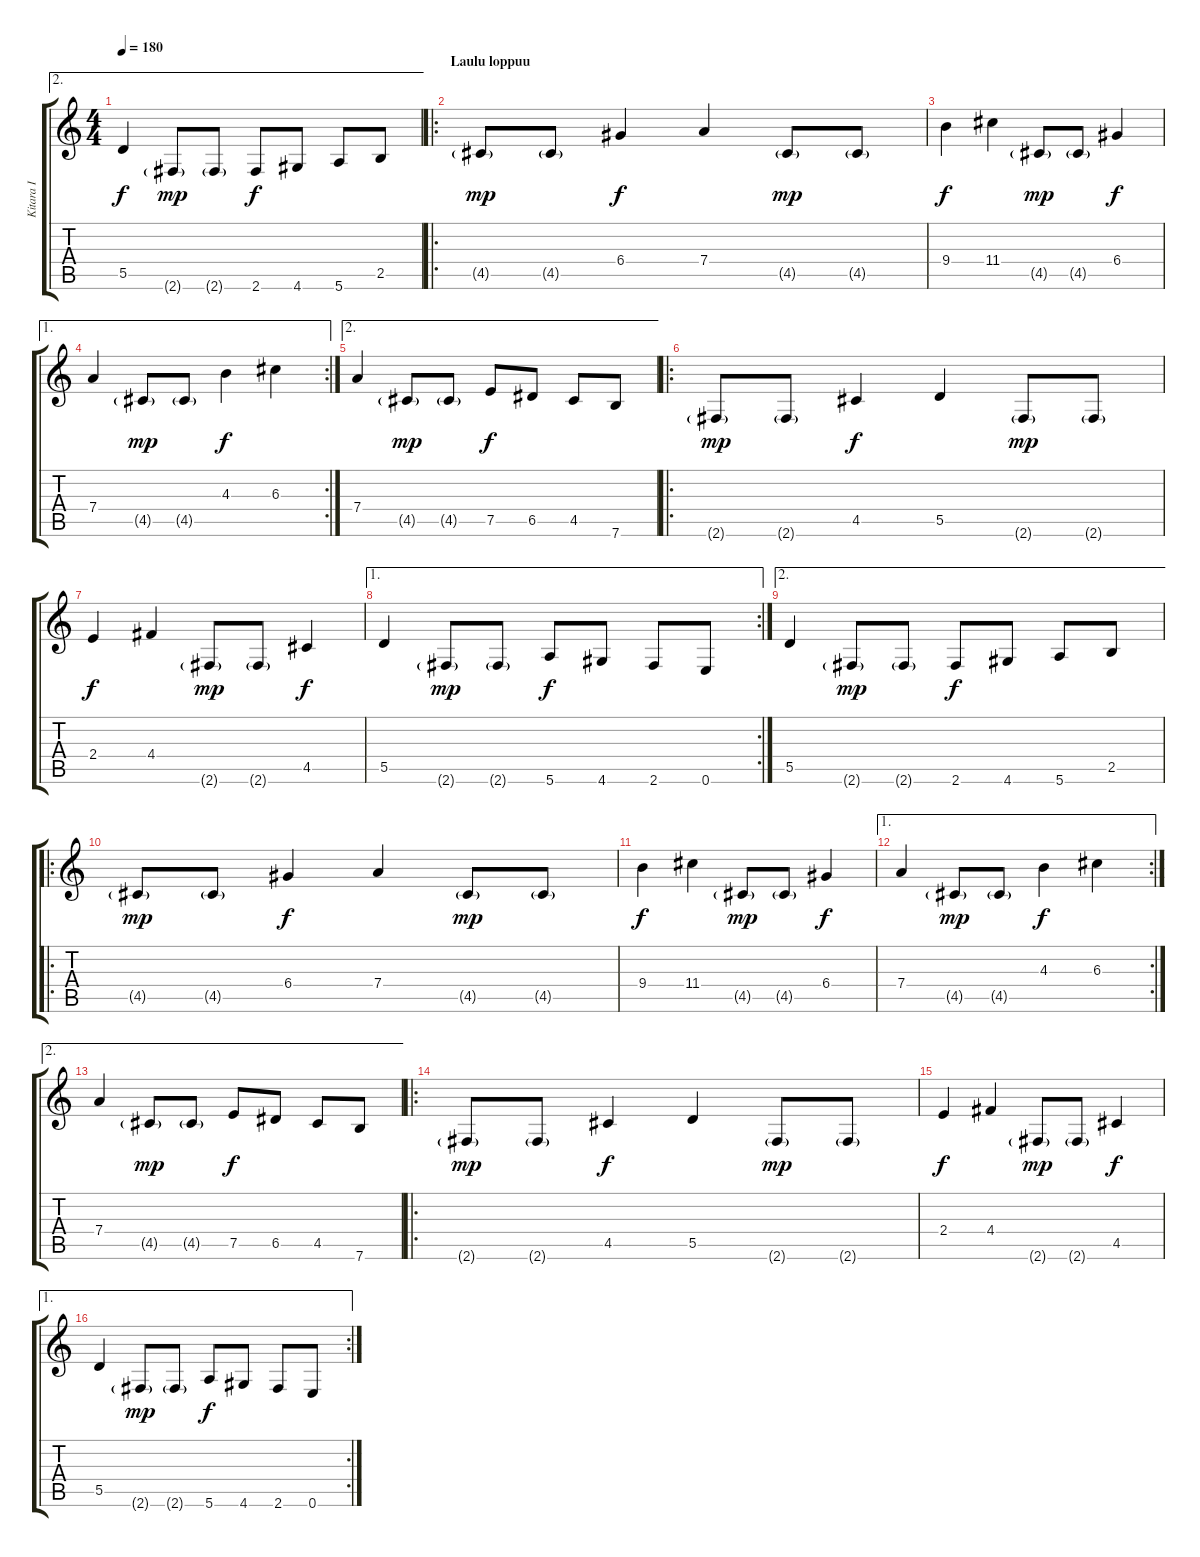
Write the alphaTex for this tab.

\track ("Kitara I" "Kitara I") {instrument distortionguitar}
\staff {score tabs}
\tuning (E4 B3 G3 D3 A2 E2) {hide}
\ae 2
\ts (4 4)
\tempo 180
\clef g2
\ks c
5.5.4{dy f} 2.6{g}.8{dy mp} 2.6{g}.8 2.6.8{dy f} 4.6.8 5.6.8 2.5.8 |
\ro
\section ("" "Laulu loppuu")
4.5{g}.8{dy mp} 4.5{g}.8 6.4.4{dy f} 7.4.4 4.5{g}.8{dy mp} 4.5{g}.8 |
9.4.4{dy f} 11.4.4 4.5{g}.8{dy mp} 4.5{g}.8 6.4.4{dy f} |
\ae 1
\rc 2
7.4.4 4.5{g}.8{dy mp} 4.5{g}.8 4.3.4{dy f} 6.3.4 |
\ae 2
7.4.4 4.5{g}.8{dy mp} 4.5{g}.8 7.5.8{dy f} 6.5.8 4.5.8 7.6.8 |
\ro
2.6{g}.8{dy mp} 2.6{g}.8 4.5.4{dy f} 5.5.4 2.6{g}.8{dy mp} 2.6{g}.8 |
2.4.4{dy f} 4.4.4 2.6{g}.8{dy mp} 2.6{g}.8 4.5.4{dy f} |
\ae 1
\rc 2
5.5.4 2.6{g}.8{dy mp} 2.6{g}.8 5.6.8{dy f} 4.6.8 2.6.8 0.6.8 |
\ae 2
5.5.4 2.6{g}.8{dy mp} 2.6{g}.8 2.6.8{dy f} 4.6.8 5.6.8 2.5.8 |
\ro
4.5{g}.8{dy mp} 4.5{g}.8 6.4.4{dy f} 7.4.4 4.5{g}.8{dy mp} 4.5{g}.8 |
9.4.4{dy f} 11.4.4 4.5{g}.8{dy mp} 4.5{g}.8 6.4.4{dy f} |
\ae 1
\rc 2
7.4.4 4.5{g}.8{dy mp} 4.5{g}.8 4.3.4{dy f} 6.3.4 |
\ae 2
7.4.4 4.5{g}.8{dy mp} 4.5{g}.8 7.5.8{dy f} 6.5.8 4.5.8 7.6.8 |
\ro
2.6{g}.8{dy mp} 2.6{g}.8 4.5.4{dy f} 5.5.4 2.6{g}.8{dy mp} 2.6{g}.8 |
2.4.4{dy f} 4.4.4 2.6{g}.8{dy mp} 2.6{g}.8 4.5.4{dy f} |
\ae 1
\rc 2
5.5.4 2.6{g}.8{dy mp} 2.6{g}.8 5.6.8{dy f} 4.6.8 2.6.8 0.6.8
